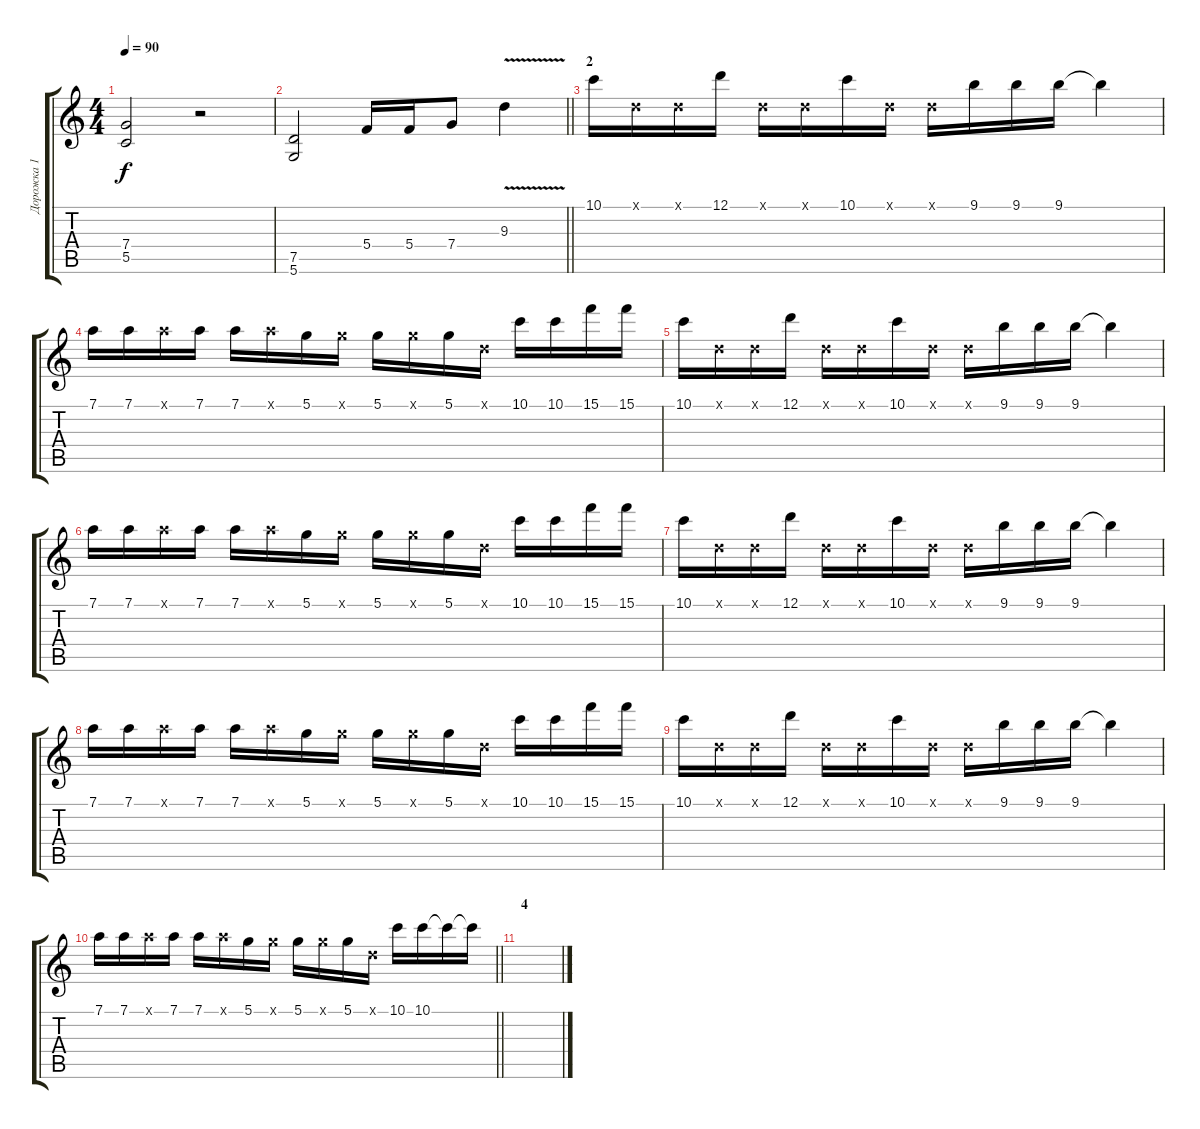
\track ("Дорожка 1" "Дорожка 1") {instrument acousticguitarsteel}
\staff {score tabs}
\tuning (D4 A3 F3 C3 G2 D2) {hide}
\ts (4 4)
\tempo 90
\clef g2
\ks c
(7.4 5.5).2{dy f} r.2 |
\barLineRight lightlight
(7.5 5.6).2 5.4.16 5.4.16 7.4.8 9.3{v}.4 |
\section ("" "2")
10.1.16{balance 3 instrument overdrivenguitar} 0.1{x}.16 0.1{x}.16 12.1.16 0.1{x}.16 0.1{x}.16 10.1.16 0.1{x}.16 0.1{x}.16 9.1.16 9.1.16 9.1.16 9.1{t}.4 |
7.1.16 7.1.16 7.1{x}.16 7.1.16 7.1.16 7.1{x}.16 5.1.16 5.1{x}.16 5.1.16 5.1{x}.16 5.1.16 0.1{x}.16 10.1.16 10.1.16 15.1.16 15.1.16 |
10.1.16{instrument overdrivenguitar} 0.1{x}.16 0.1{x}.16 12.1.16 0.1{x}.16 0.1{x}.16 10.1.16 0.1{x}.16 0.1{x}.16 9.1.16 9.1.16 9.1.16 9.1{t}.4 |
7.1.16 7.1.16 7.1{x}.16 7.1.16 7.1.16 7.1{x}.16 5.1.16 5.1{x}.16 5.1.16 5.1{x}.16 5.1.16 0.1{x}.16 10.1.16 10.1.16 15.1.16 15.1.16 |
10.1.16{instrument overdrivenguitar} 0.1{x}.16 0.1{x}.16 12.1.16 0.1{x}.16 0.1{x}.16 10.1.16 0.1{x}.16 0.1{x}.16 9.1.16 9.1.16 9.1.16 9.1{t}.4 |
7.1.16 7.1.16 7.1{x}.16 7.1.16 7.1.16 7.1{x}.16 5.1.16 5.1{x}.16 5.1.16 5.1{x}.16 5.1.16 0.1{x}.16 10.1.16 10.1.16 15.1.16 15.1.16 |
10.1.16{instrument overdrivenguitar} 0.1{x}.16 0.1{x}.16 12.1.16 0.1{x}.16 0.1{x}.16 10.1.16 0.1{x}.16 0.1{x}.16 9.1.16 9.1.16 9.1.16 9.1{t}.4 |
\barLineRight lightlight
7.1.16 7.1.16 7.1{x}.16 7.1.16 7.1.16 7.1{x}.16 5.1.16 5.1{x}.16 5.1.16 5.1{x}.16 5.1.16 0.1{x}.16 10.1.16 10.1.16 10.1{t}.16 10.1{t}.16 |
\section ("" "4")
